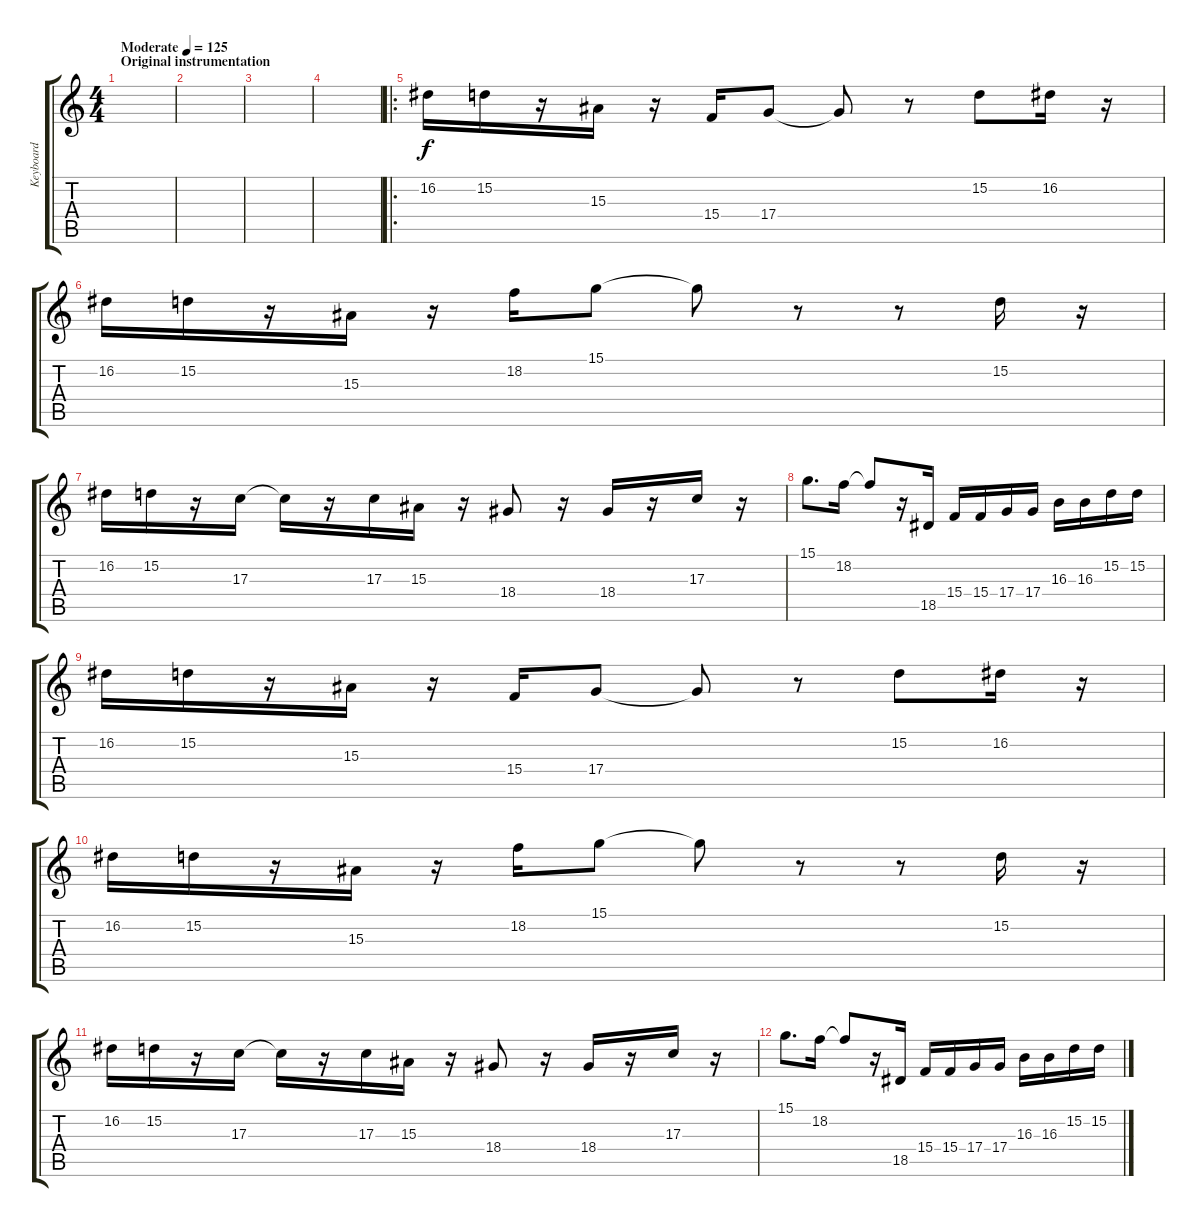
\track ("Keyboard" "Keyboard") {instrument lead1square}
\staff {score tabs}
\tuning (E4 B3 G3 D3 A2 E2) {hide}
\ts (4 4)
\section ("" "Original instrumentation")
\tempo (125 "Moderate")
\clef g2
\ks c
|
|
|
|
\ro
16.2.16 15.2.16 r.16 15.3.16 r.16 15.4.16 17.4.8 17.4{t}.8 r.8 15.2.8 16.2.16 r.16 |
16.2.16 15.2.16 r.16 15.3.16 r.16 18.2.16 15.1.8 15.1{t}.8 r.8 r.8 15.2.16 r.16 |
16.2.16 15.2.16 r.16 17.3.16 17.3{t}.16 r.16 17.3.16 15.3.16 r.16 18.4.8 r.16 18.4.16 r.16 17.3.16 r.16 |
15.1.8{d} 18.2.16 18.2{t}.8 r.16 18.5.16 15.4.16 15.4.16 17.4.16 17.4.16 16.3.16 16.3.16 15.2.16 15.2.16 |
16.2.16 15.2.16 r.16 15.3.16 r.16 15.4.16 17.4.8 17.4{t}.8 r.8 15.2.8 16.2.16 r.16 |
16.2.16 15.2.16 r.16 15.3.16 r.16 18.2.16 15.1.8 15.1{t}.8 r.8 r.8 15.2.16 r.16 |
16.2.16 15.2.16 r.16 17.3.16 17.3{t}.16 r.16 17.3.16 15.3.16 r.16 18.4.8 r.16 18.4.16 r.16 17.3.16 r.16 |
15.1.8{d} 18.2.16 18.2{t}.8 r.16 18.5.16 15.4.16 15.4.16 17.4.16 17.4.16 16.3.16 16.3.16 15.2.16 15.2.16
